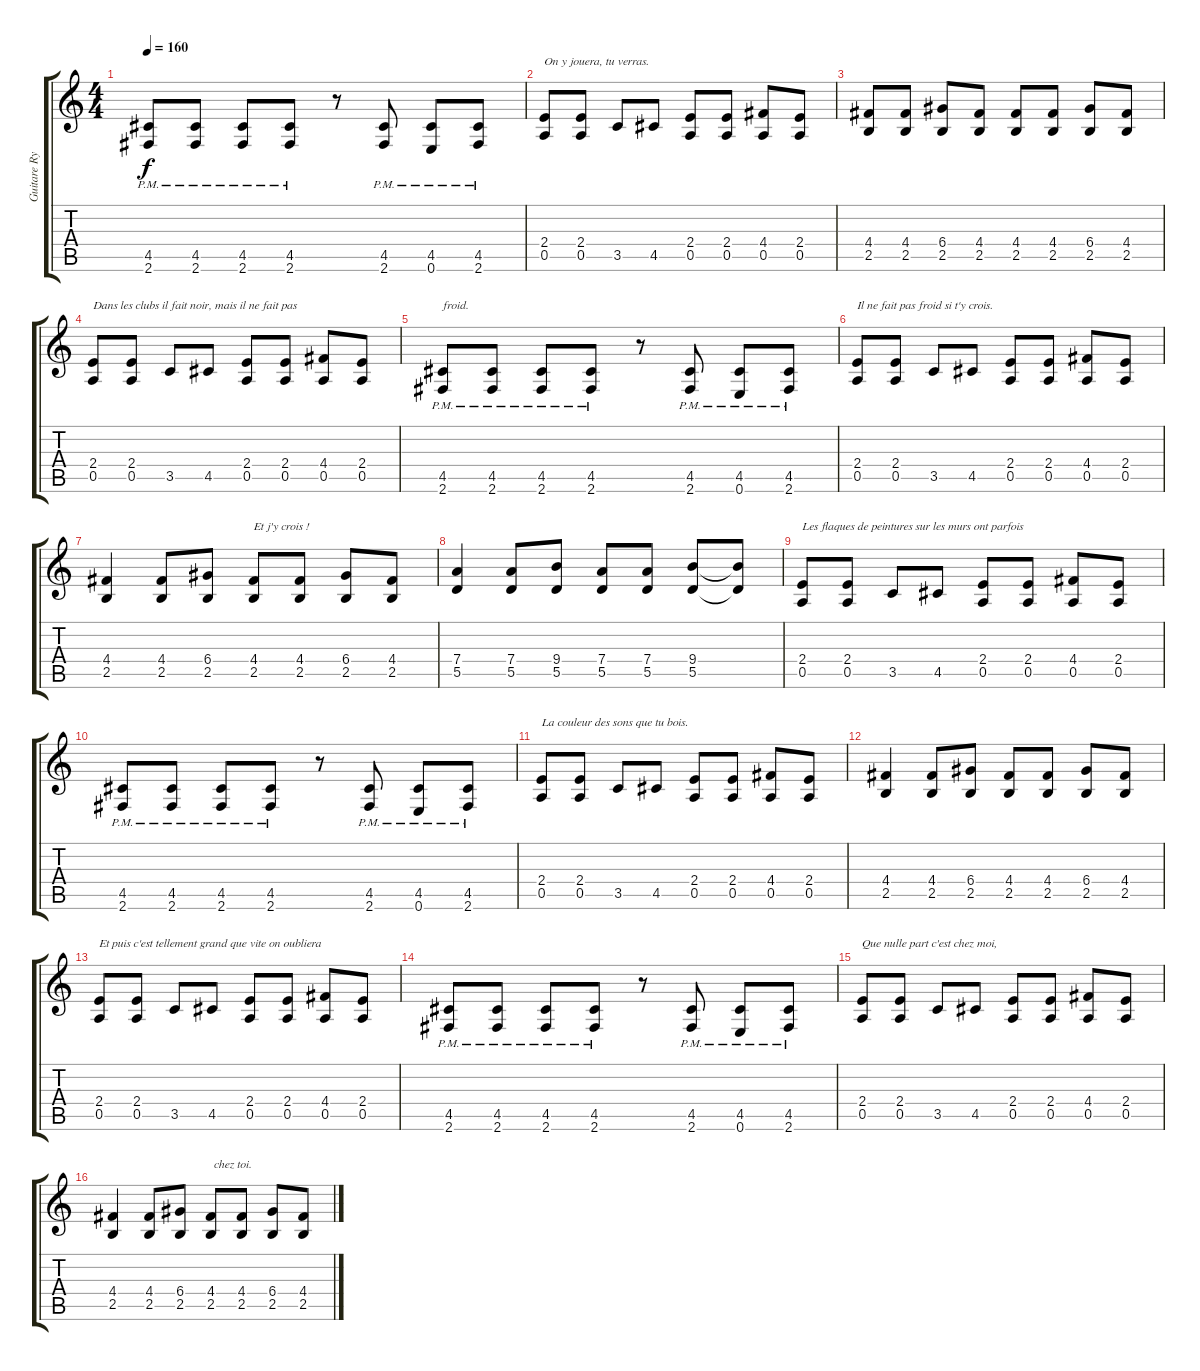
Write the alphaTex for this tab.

\track ("Guitare Rythme" "Guitare Ry") {instrument electricguitarclean}
\staff {score tabs}
\tuning (E4 B3 G3 D3 A2 E2) {hide}
\ts (4 4)
\tempo 160
\clef g2
\ks c
(4.5{pm} 2.6{pm}).8{dy f} (4.5{pm} 2.6{pm}).8 (4.5{pm} 2.6{pm}).8 (4.5{pm} 2.6{pm}).8 r.8 (4.5{pm} 2.6{pm}).8 (4.5{pm} 0.6{pm}).8 (4.5{pm} 2.6{pm}).8 |
(2.4 0.5).8{txt "On y jouera, tu verras."} (2.4 0.5).8 3.5.8 4.5.8 (2.4 0.5).8 (2.4 0.5).8 (4.4 0.5).8 (2.4 0.5).8 |
(4.4 2.5).8 (4.4 2.5).8 (6.4 2.5).8 (4.4 2.5).8 (4.4 2.5).8 (4.4 2.5).8 (6.4 2.5).8 (4.4 2.5).8 |
(2.4 0.5).8{txt "Dans les clubs il fait noir, mais il ne fait pas"} (2.4 0.5).8 3.5.8 4.5.8 (2.4 0.5).8 (2.4 0.5).8 (4.4 0.5).8 (2.4 0.5).8 |
(4.5{pm} 2.6{pm}).8{txt "froid."} (4.5{pm} 2.6{pm}).8 (4.5{pm} 2.6{pm}).8 (4.5{pm} 2.6{pm}).8 r.8 (4.5{pm} 2.6{pm}).8 (4.5{pm} 0.6{pm}).8 (4.5{pm} 2.6{pm}).8 |
(2.4 0.5).8{txt "Il ne fait pas froid si t'y crois."} (2.4 0.5).8 3.5.8 4.5.8 (2.4 0.5).8 (2.4 0.5).8 (4.4 0.5).8 (2.4 0.5).8 |
(4.4 2.5).4 (4.4 2.5).8 (6.4 2.5).8 (4.4 2.5).8{txt "Et j'y crois !"} (4.4 2.5).8 (6.4 2.5).8 (4.4 2.5).8 |
(7.4 5.5).4 (7.4 5.5).8 (9.4 5.5).8 (7.4 5.5).8 (7.4 5.5).8 (9.4 5.5).8 (9.4{t} 5.5{t}).8 |
(2.4 0.5).8{txt "Les flaques de peintures sur les murs ont parfois"} (2.4 0.5).8 3.5.8 4.5.8 (2.4 0.5).8 (2.4 0.5).8 (4.4 0.5).8 (2.4 0.5).8 |
(4.5{pm} 2.6{pm}).8 (4.5{pm} 2.6{pm}).8 (4.5{pm} 2.6{pm}).8 (4.5{pm} 2.6{pm}).8 r.8 (4.5{pm} 2.6{pm}).8 (4.5{pm} 0.6{pm}).8 (4.5{pm} 2.6{pm}).8 |
(2.4 0.5).8{txt "La couleur des sons que tu bois."} (2.4 0.5).8 3.5.8 4.5.8 (2.4 0.5).8 (2.4 0.5).8 (4.4 0.5).8 (2.4 0.5).8 |
(4.4 2.5).4 (4.4 2.5).8 (6.4 2.5).8 (4.4 2.5).8 (4.4 2.5).8 (6.4 2.5).8 (4.4 2.5).8 |
(2.4 0.5).8{txt "Et puis c'est tellement grand que vite on oubliera"} (2.4 0.5).8 3.5.8 4.5.8 (2.4 0.5).8 (2.4 0.5).8 (4.4 0.5).8 (2.4 0.5).8 |
(4.5{pm} 2.6{pm}).8 (4.5{pm} 2.6{pm}).8 (4.5{pm} 2.6{pm}).8 (4.5{pm} 2.6{pm}).8 r.8 (4.5{pm} 2.6{pm}).8 (4.5{pm} 0.6{pm}).8 (4.5{pm} 2.6{pm}).8 |
(2.4 0.5).8{txt "Que nulle part c'est chez moi,"} (2.4 0.5).8 3.5.8 4.5.8 (2.4 0.5).8 (2.4 0.5).8 (4.4 0.5).8 (2.4 0.5).8 |
(4.4 2.5).4 (4.4 2.5).8 (6.4 2.5).8 (4.4 2.5).8{txt " chez toi."} (4.4 2.5).8 (6.4 2.5).8 (4.4 2.5).8
